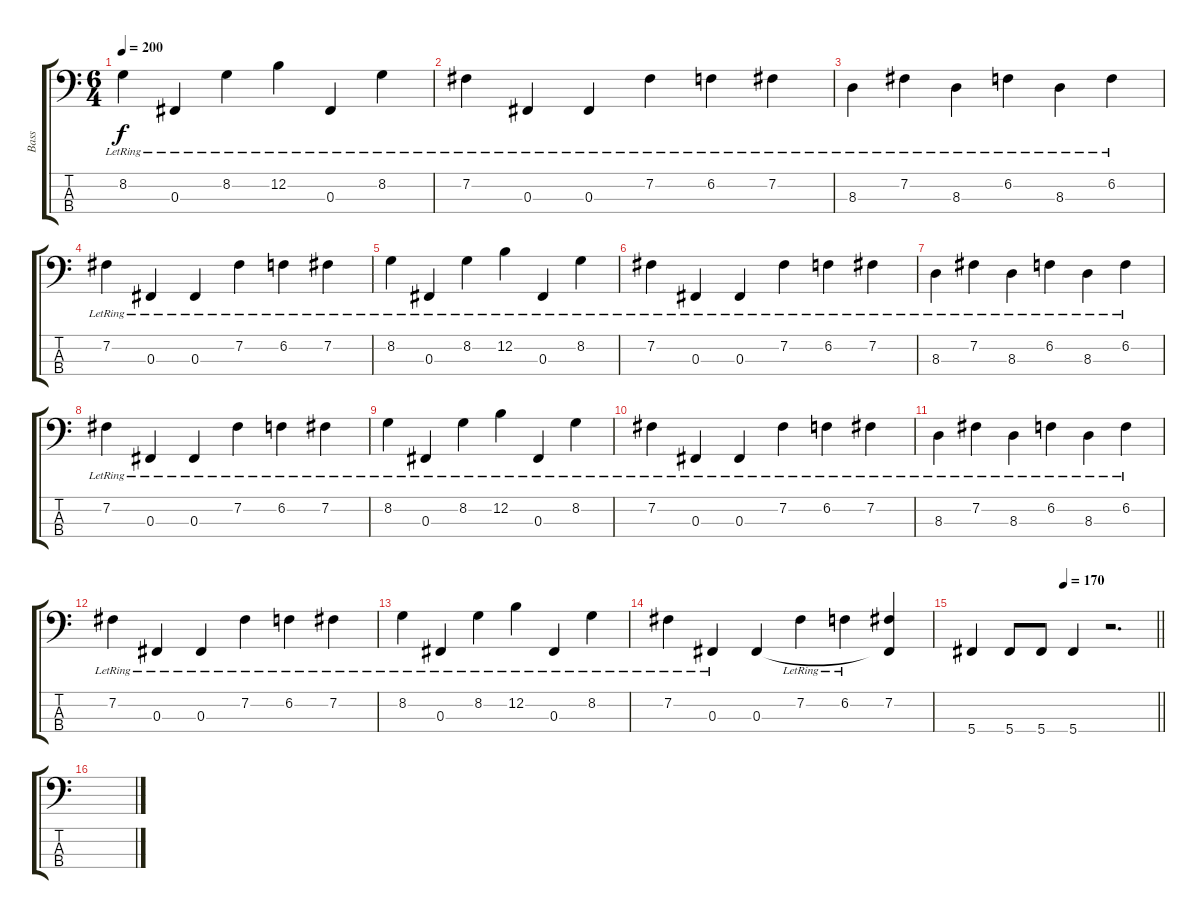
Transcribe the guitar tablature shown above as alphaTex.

\track ("Bass" "Bass") {instrument electricbasspick}
\staff {score tabs}
\tuning (E2 B1 Gb1 Db1) {hide}
\ts (6 4)
\tempo 200
\clef f4
\ks c
8.2{lr}.4{dy f} 0.3{lr}.4 8.2{lr}.4 12.2{lr}.4 0.3{lr}.4 8.2{lr}.4 |
7.2{lr}.4 0.3{lr}.4 0.3{lr}.4 7.2{lr}.4 6.2{lr}.4 7.2{lr}.4 |
8.3{lr}.4 7.2{lr}.4 8.3{lr}.4 6.2{lr}.4 8.3{lr}.4 6.2{lr}.4 |
7.2{lr}.4 0.3{lr}.4 0.3{lr}.4 7.2{lr}.4 6.2{lr}.4 7.2{lr}.4 |
8.2{lr}.4 0.3{lr}.4 8.2{lr}.4 12.2{lr}.4 0.3{lr}.4 8.2{lr}.4 |
7.2{lr}.4 0.3{lr}.4 0.3{lr}.4 7.2{lr}.4 6.2{lr}.4 7.2{lr}.4 |
8.3{lr}.4 7.2{lr}.4 8.3{lr}.4 6.2{lr}.4 8.3{lr}.4 6.2{lr}.4 |
7.2{lr}.4 0.3{lr}.4 0.3{lr}.4 7.2{lr}.4 6.2{lr}.4 7.2{lr}.4 |
8.2{lr}.4 0.3{lr}.4 8.2{lr}.4 12.2{lr}.4 0.3{lr}.4 8.2{lr}.4 |
7.2{lr}.4 0.3{lr}.4 0.3{lr}.4 7.2{lr}.4 6.2{lr}.4 7.2{lr}.4 |
8.3{lr}.4 7.2{lr}.4 8.3{lr}.4 6.2{lr}.4 8.3{lr}.4 6.2{lr}.4 |
7.2{lr}.4 0.3{lr}.4 0.3{lr}.4 7.2{lr}.4 6.2{lr}.4 7.2{lr}.4 |
8.2{lr}.4 0.3{lr}.4 8.2{lr}.4 12.2{lr}.4 0.3{lr}.4 8.2{lr}.4 |
7.2{lr}.4 0.3{lr}.4 0.3.4 7.2{lr}.4 6.2{lr}.4 (7.2 0.3{t}).4 |
\tempo (170 0.5)
\barLineRight lightlight
5.4.4 5.4.8 5.4.8 5.4.4 r.2{d} |
\section ("" "")
